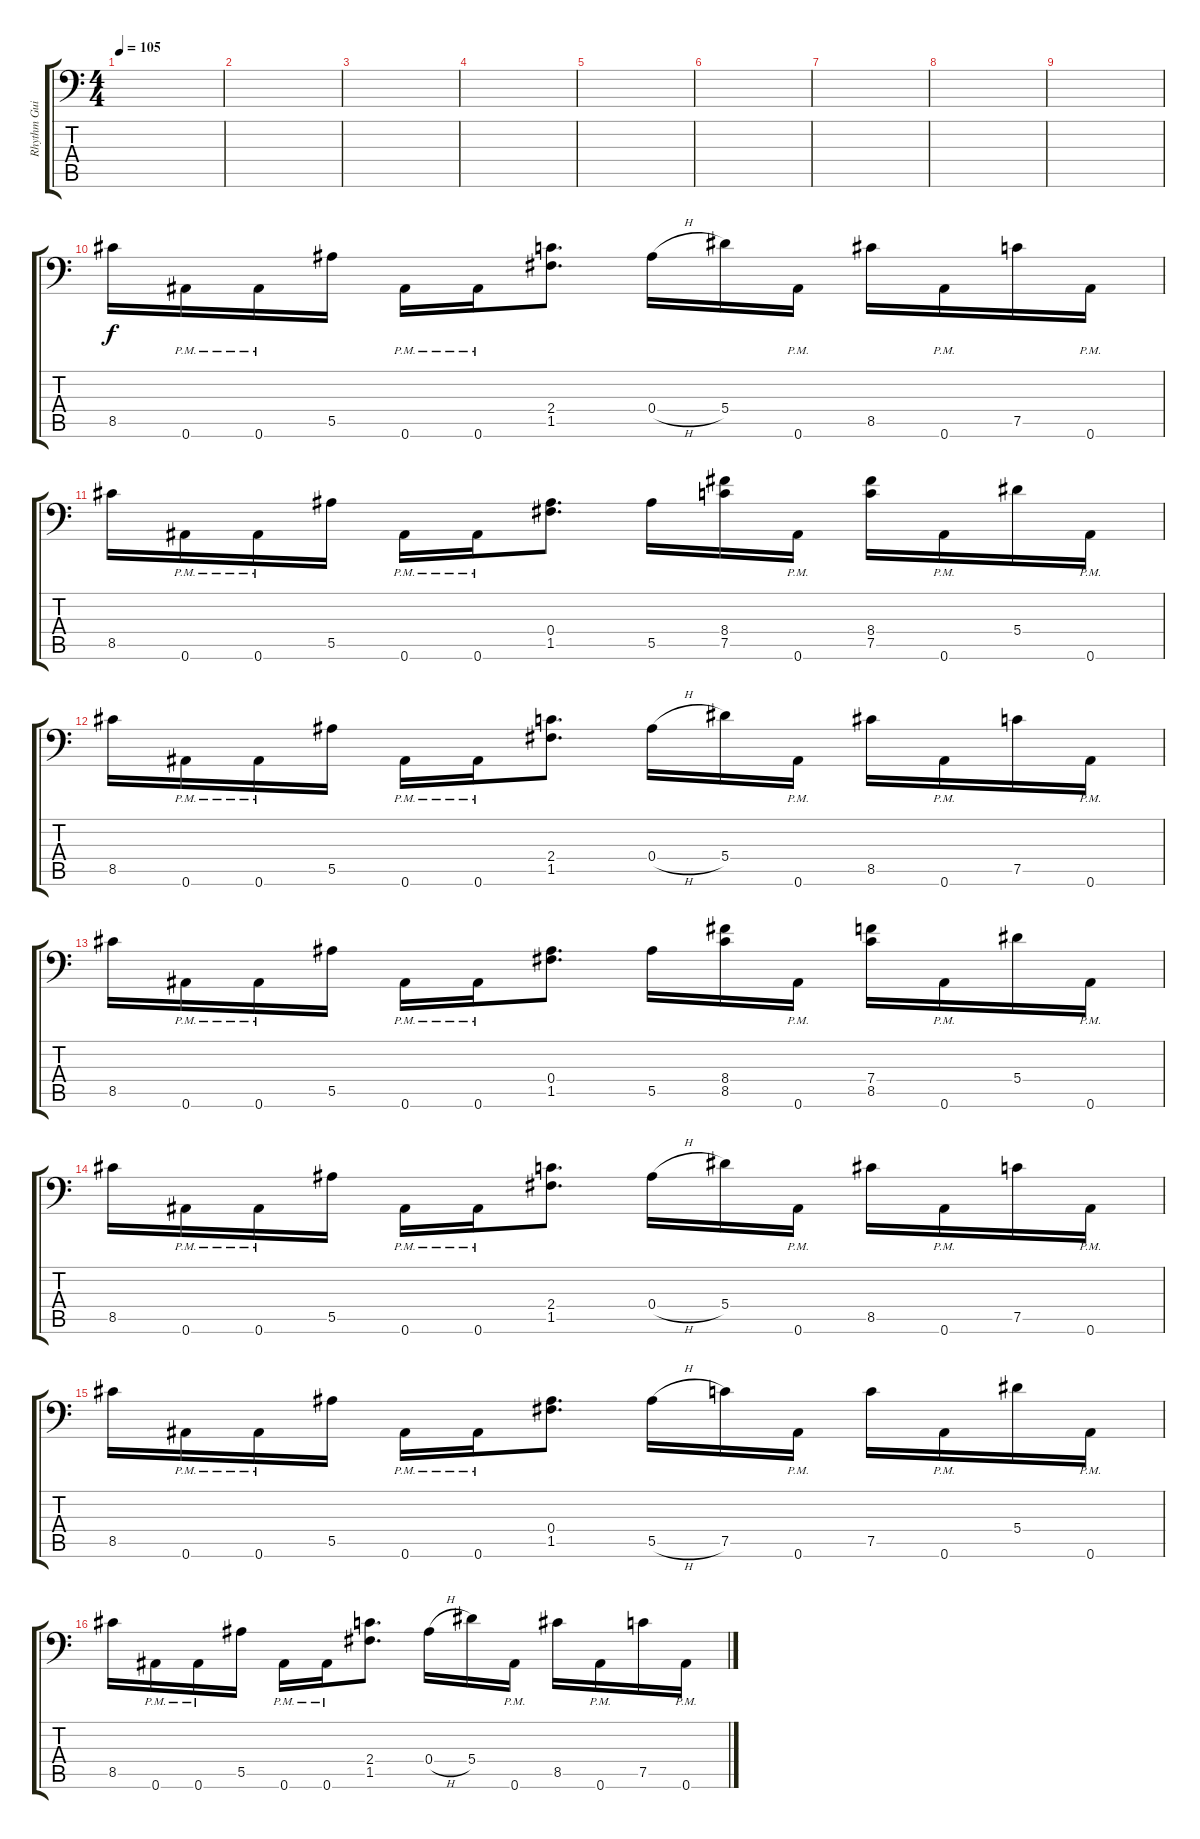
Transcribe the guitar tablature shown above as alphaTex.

\track ("Rhythm Guitar 1" "Rhythm Gui") {instrument distortionguitar}
\staff {score tabs}
\tuning (C4 G3 Eb3 Bb2 F2 Bb1) {hide}
\ts (4 4)
\tempo 105
\clef f4
\ks c
|
|
|
|
|
|
|
|
|
8.5.16 0.6{pm}.16 0.6{pm}.16 5.5.16 0.6{pm}.16 0.6{pm}.16 (2.4 1.5).8{d} 0.4{h}.16 5.4.16 0.6{pm}.16 8.5.16 0.6{pm}.16 7.5.16 0.6{pm}.16 |
8.5.16 0.6{pm}.16 0.6{pm}.16 5.5.16 0.6{pm}.16 0.6{pm}.16 (0.4 1.5).8{d} 5.5.16 (8.4 7.5).16 0.6{pm}.16 (8.4 7.5).16 0.6{pm}.16 5.4.16 0.6{pm}.16 |
8.5.16 0.6{pm}.16 0.6{pm}.16 5.5.16 0.6{pm}.16 0.6{pm}.16 (2.4 1.5).8{d} 0.4{h}.16 5.4.16 0.6{pm}.16 8.5.16 0.6{pm}.16 7.5.16 0.6{pm}.16 |
8.5.16 0.6{pm}.16 0.6{pm}.16 5.5.16 0.6{pm}.16 0.6{pm}.16 (0.4 1.5).8{d} 5.5.16 (8.4 8.5).16 0.6{pm}.16 (7.4 8.5).16 0.6{pm}.16 5.4.16 0.6{pm}.16 |
8.5.16 0.6{pm}.16 0.6{pm}.16 5.5.16 0.6{pm}.16 0.6{pm}.16 (2.4 1.5).8{d} 0.4{h}.16 5.4.16 0.6{pm}.16 8.5.16 0.6{pm}.16 7.5.16 0.6{pm}.16 |
8.5.16 0.6{pm}.16 0.6{pm}.16 5.5.16 0.6{pm}.16 0.6{pm}.16 (0.4 1.5).8{d} 5.5{h}.16 7.5.16 0.6{pm}.16 7.5.16 0.6{pm}.16 5.4.16 0.6{pm}.16 |
8.5.16 0.6{pm}.16 0.6{pm}.16 5.5.16 0.6{pm}.16 0.6{pm}.16 (2.4 1.5).8{d} 0.4{h}.16 5.4.16 0.6{pm}.16 8.5.16 0.6{pm}.16 7.5.16 0.6{pm}.16
